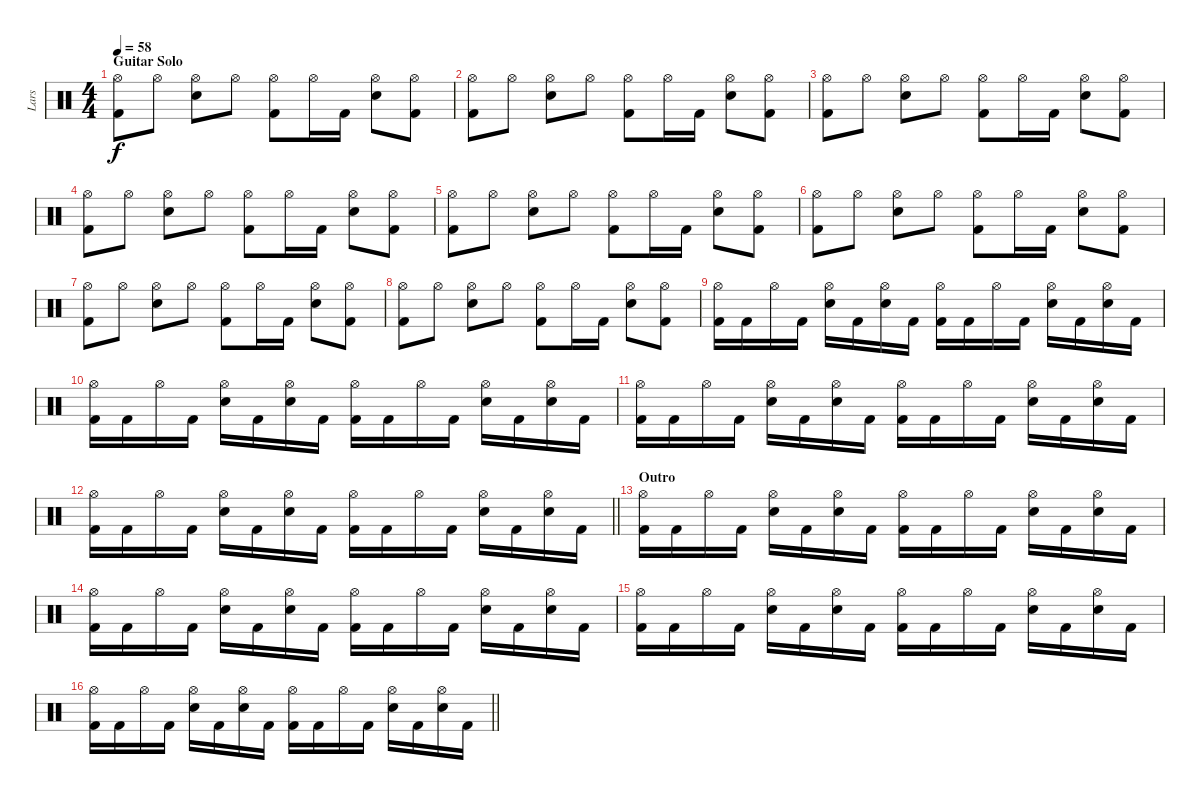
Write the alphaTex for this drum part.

\track ("Lars " "Lars ") {instrument percussion}
\staff {score}
\articulation defaults
\ts (4 4)
\section ("" "Guitar Solo")
\tempo 58
\clef neutral
\ks c
("Kick (hit) 2" "Hi-Hat (open)").8{dy f} "Hi-Hat (open)".8 ("Snare (hit) 2" "Hi-Hat (open)").8 "Hi-Hat (open)".8 ("Kick (hit) 2" "Hi-Hat (open)").8 "Hi-Hat (open)".16 "Kick (hit) 2".16 ("Snare (hit) 2" "Hi-Hat (open)").8 ("Kick (hit) 2" "Hi-Hat (open)").8 |
("Kick (hit) 2" "Hi-Hat (open)").8 "Hi-Hat (open)".8 ("Snare (hit) 2" "Hi-Hat (open)").8 "Hi-Hat (open)".8 ("Kick (hit) 2" "Hi-Hat (open)").8 "Hi-Hat (open)".16 "Kick (hit) 2".16 ("Snare (hit) 2" "Hi-Hat (open)").8 ("Kick (hit) 2" "Hi-Hat (open)").8 |
("Kick (hit) 2" "Hi-Hat (open)").8 "Hi-Hat (open)".8 ("Snare (hit) 2" "Hi-Hat (open)").8 "Hi-Hat (open)".8 ("Kick (hit) 2" "Hi-Hat (open)").8 "Hi-Hat (open)".16 "Kick (hit) 2".16 ("Snare (hit) 2" "Hi-Hat (open)").8 ("Kick (hit) 2" "Hi-Hat (open)").8 |
("Kick (hit) 2" "Hi-Hat (open)").8 "Hi-Hat (open)".8 ("Snare (hit) 2" "Hi-Hat (open)").8 "Hi-Hat (open)".8 ("Kick (hit) 2" "Hi-Hat (open)").8 "Hi-Hat (open)".16 "Kick (hit) 2".16 ("Snare (hit) 2" "Hi-Hat (open)").8 ("Kick (hit) 2" "Hi-Hat (open)").8 |
("Kick (hit) 2" "Hi-Hat (open)").8 "Hi-Hat (open)".8 ("Snare (hit) 2" "Hi-Hat (open)").8 "Hi-Hat (open)".8 ("Kick (hit) 2" "Hi-Hat (open)").8 "Hi-Hat (open)".16 "Kick (hit) 2".16 ("Snare (hit) 2" "Hi-Hat (open)").8 ("Kick (hit) 2" "Hi-Hat (open)").8 |
("Kick (hit) 2" "Hi-Hat (open)").8 "Hi-Hat (open)".8 ("Snare (hit) 2" "Hi-Hat (open)").8 "Hi-Hat (open)".8 ("Kick (hit) 2" "Hi-Hat (open)").8 "Hi-Hat (open)".16 "Kick (hit) 2".16 ("Snare (hit) 2" "Hi-Hat (open)").8 ("Kick (hit) 2" "Hi-Hat (open)").8 |
("Kick (hit) 2" "Hi-Hat (open)").8 "Hi-Hat (open)".8 ("Snare (hit) 2" "Hi-Hat (open)").8 "Hi-Hat (open)".8 ("Kick (hit) 2" "Hi-Hat (open)").8 "Hi-Hat (open)".16 "Kick (hit) 2".16 ("Snare (hit) 2" "Hi-Hat (open)").8 ("Kick (hit) 2" "Hi-Hat (open)").8 |
("Kick (hit) 2" "Hi-Hat (open)").8 "Hi-Hat (open)".8 ("Snare (hit) 2" "Hi-Hat (open)").8 "Hi-Hat (open)".8 ("Kick (hit) 2" "Hi-Hat (open)").8 "Hi-Hat (open)".16 "Kick (hit) 2".16 ("Snare (hit) 2" "Hi-Hat (open)").8 ("Kick (hit) 2" "Hi-Hat (open)").8 |
("Kick (hit) 2" "Hi-Hat (open)").16 "Kick (hit) 2".16 "Hi-Hat (open)".16 "Kick (hit) 2".16 ("Snare (hit) 2" "Hi-Hat (open)").16 "Kick (hit) 2".16 ("Snare (hit) 2" "Hi-Hat (open)").16 "Kick (hit) 2".16 ("Kick (hit) 2" "Hi-Hat (open)").16 "Kick (hit) 2".16 "Hi-Hat (open)".16 "Kick (hit) 2".16 ("Snare (hit) 2" "Hi-Hat (open)").16 "Kick (hit) 2".16 ("Snare (hit) 2" "Hi-Hat (open)").16 "Kick (hit) 2".16 |
("Kick (hit) 2" "Hi-Hat (open)").16 "Kick (hit) 2".16 "Hi-Hat (open)".16 "Kick (hit) 2".16 ("Snare (hit) 2" "Hi-Hat (open)").16 "Kick (hit) 2".16 ("Snare (hit) 2" "Hi-Hat (open)").16 "Kick (hit) 2".16 ("Kick (hit) 2" "Hi-Hat (open)").16 "Kick (hit) 2".16 "Hi-Hat (open)".16 "Kick (hit) 2".16 ("Snare (hit) 2" "Hi-Hat (open)").16 "Kick (hit) 2".16 ("Snare (hit) 2" "Hi-Hat (open)").16 "Kick (hit) 2".16 |
("Kick (hit) 2" "Hi-Hat (open)").16 "Kick (hit) 2".16 "Hi-Hat (open)".16 "Kick (hit) 2".16 ("Snare (hit) 2" "Hi-Hat (open)").16 "Kick (hit) 2".16 ("Snare (hit) 2" "Hi-Hat (open)").16 "Kick (hit) 2".16 ("Kick (hit) 2" "Hi-Hat (open)").16 "Kick (hit) 2".16 "Hi-Hat (open)".16 "Kick (hit) 2".16 ("Snare (hit) 2" "Hi-Hat (open)").16 "Kick (hit) 2".16 ("Snare (hit) 2" "Hi-Hat (open)").16 "Kick (hit) 2".16 |
\barLineRight lightlight
("Kick (hit) 2" "Hi-Hat (open)").16 "Kick (hit) 2".16 "Hi-Hat (open)".16 "Kick (hit) 2".16 ("Snare (hit) 2" "Hi-Hat (open)").16 "Kick (hit) 2".16 ("Snare (hit) 2" "Hi-Hat (open)").16 "Kick (hit) 2".16 ("Kick (hit) 2" "Hi-Hat (open)").16 "Kick (hit) 2".16 "Hi-Hat (open)".16 "Kick (hit) 2".16 ("Snare (hit) 2" "Hi-Hat (open)").16 "Kick (hit) 2".16 ("Snare (hit) 2" "Hi-Hat (open)").16 "Kick (hit) 2".16 |
\section ("" "Outro")
("Kick (hit) 2" "Hi-Hat (open)").16 "Kick (hit) 2".16 "Hi-Hat (open)".16 "Kick (hit) 2".16 ("Snare (hit) 2" "Hi-Hat (open)").16 "Kick (hit) 2".16 ("Snare (hit) 2" "Hi-Hat (open)").16 "Kick (hit) 2".16 ("Kick (hit) 2" "Hi-Hat (open)").16 "Kick (hit) 2".16 "Hi-Hat (open)".16 "Kick (hit) 2".16 ("Snare (hit) 2" "Hi-Hat (open)").16 "Kick (hit) 2".16 ("Snare (hit) 2" "Hi-Hat (open)").16 "Kick (hit) 2".16 |
("Kick (hit) 2" "Hi-Hat (open)").16 "Kick (hit) 2".16 "Hi-Hat (open)".16 "Kick (hit) 2".16 ("Snare (hit) 2" "Hi-Hat (open)").16 "Kick (hit) 2".16 ("Snare (hit) 2" "Hi-Hat (open)").16 "Kick (hit) 2".16 ("Kick (hit) 2" "Hi-Hat (open)").16 "Kick (hit) 2".16 "Hi-Hat (open)".16 "Kick (hit) 2".16 ("Snare (hit) 2" "Hi-Hat (open)").16 "Kick (hit) 2".16 ("Snare (hit) 2" "Hi-Hat (open)").16 "Kick (hit) 2".16 |
("Kick (hit) 2" "Hi-Hat (open)").16 "Kick (hit) 2".16 "Hi-Hat (open)".16 "Kick (hit) 2".16 ("Snare (hit) 2" "Hi-Hat (open)").16 "Kick (hit) 2".16 ("Snare (hit) 2" "Hi-Hat (open)").16 "Kick (hit) 2".16 ("Kick (hit) 2" "Hi-Hat (open)").16 "Kick (hit) 2".16 "Hi-Hat (open)".16 "Kick (hit) 2".16 ("Snare (hit) 2" "Hi-Hat (open)").16 "Kick (hit) 2".16 ("Snare (hit) 2" "Hi-Hat (open)").16 "Kick (hit) 2".16 |
\barLineRight lightlight
("Kick (hit) 2" "Hi-Hat (open)").16 "Kick (hit) 2".16 "Hi-Hat (open)".16 "Kick (hit) 2".16 ("Snare (hit) 2" "Hi-Hat (open)").16 "Kick (hit) 2".16 ("Snare (hit) 2" "Hi-Hat (open)").16 "Kick (hit) 2".16 ("Kick (hit) 2" "Hi-Hat (open)").16 "Kick (hit) 2".16 "Hi-Hat (open)".16 "Kick (hit) 2".16 ("Snare (hit) 2" "Hi-Hat (open)").16 "Kick (hit) 2".16 ("Snare (hit) 2" "Hi-Hat (open)").16 "Kick (hit) 2".16
